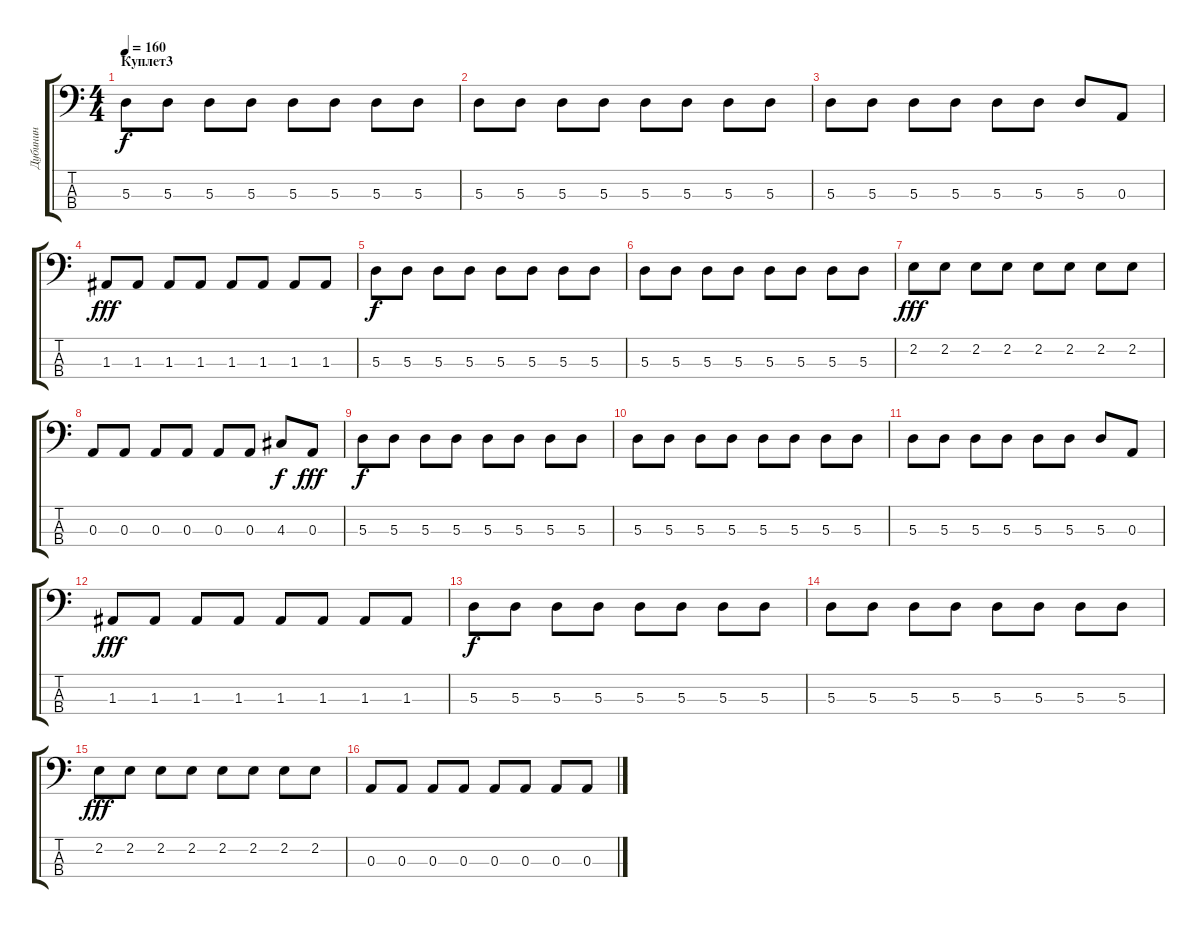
\track ("Дубинин" "Дубинин") {instrument electricbassfinger}
\staff {score tabs}
\tuning (G2 D2 A1 E1) {hide}
\ts (4 4)
\section ("" "Куплет3")
\tempo 160
\clef f4
\ks c
5.3.8{dy f} 5.3.8 5.3.8 5.3.8 5.3.8 5.3.8 5.3.8 5.3.8 |
5.3.8 5.3.8 5.3.8 5.3.8 5.3.8 5.3.8 5.3.8 5.3.8 |
5.3.8 5.3.8 5.3.8 5.3.8 5.3.8 5.3.8 5.3.8 0.3.8 |
1.3.8{dy fff} 1.3.8 1.3.8 1.3.8 1.3.8 1.3.8 1.3.8 1.3.8 |
5.3.8{dy f} 5.3.8 5.3.8 5.3.8 5.3.8 5.3.8 5.3.8 5.3.8 |
5.3.8 5.3.8 5.3.8 5.3.8 5.3.8 5.3.8 5.3.8 5.3.8 |
2.2.8{dy fff} 2.2.8 2.2.8 2.2.8 2.2.8 2.2.8 2.2.8 2.2.8 |
0.3.8 0.3.8 0.3.8 0.3.8 0.3.8 0.3.8 4.3.8{dy f} 0.3.8{dy fff} |
5.3.8{dy f} 5.3.8 5.3.8 5.3.8 5.3.8 5.3.8 5.3.8 5.3.8 |
5.3.8 5.3.8 5.3.8 5.3.8 5.3.8 5.3.8 5.3.8 5.3.8 |
5.3.8 5.3.8 5.3.8 5.3.8 5.3.8 5.3.8 5.3.8 0.3.8 |
1.3.8{dy fff} 1.3.8 1.3.8 1.3.8 1.3.8 1.3.8 1.3.8 1.3.8 |
5.3.8{dy f} 5.3.8 5.3.8 5.3.8 5.3.8 5.3.8 5.3.8 5.3.8 |
5.3.8 5.3.8 5.3.8 5.3.8 5.3.8 5.3.8 5.3.8 5.3.8 |
2.2.8{dy fff} 2.2.8 2.2.8 2.2.8 2.2.8 2.2.8 2.2.8 2.2.8 |
0.3.8 0.3.8 0.3.8 0.3.8 0.3.8 0.3.8 0.3.8 0.3.8
